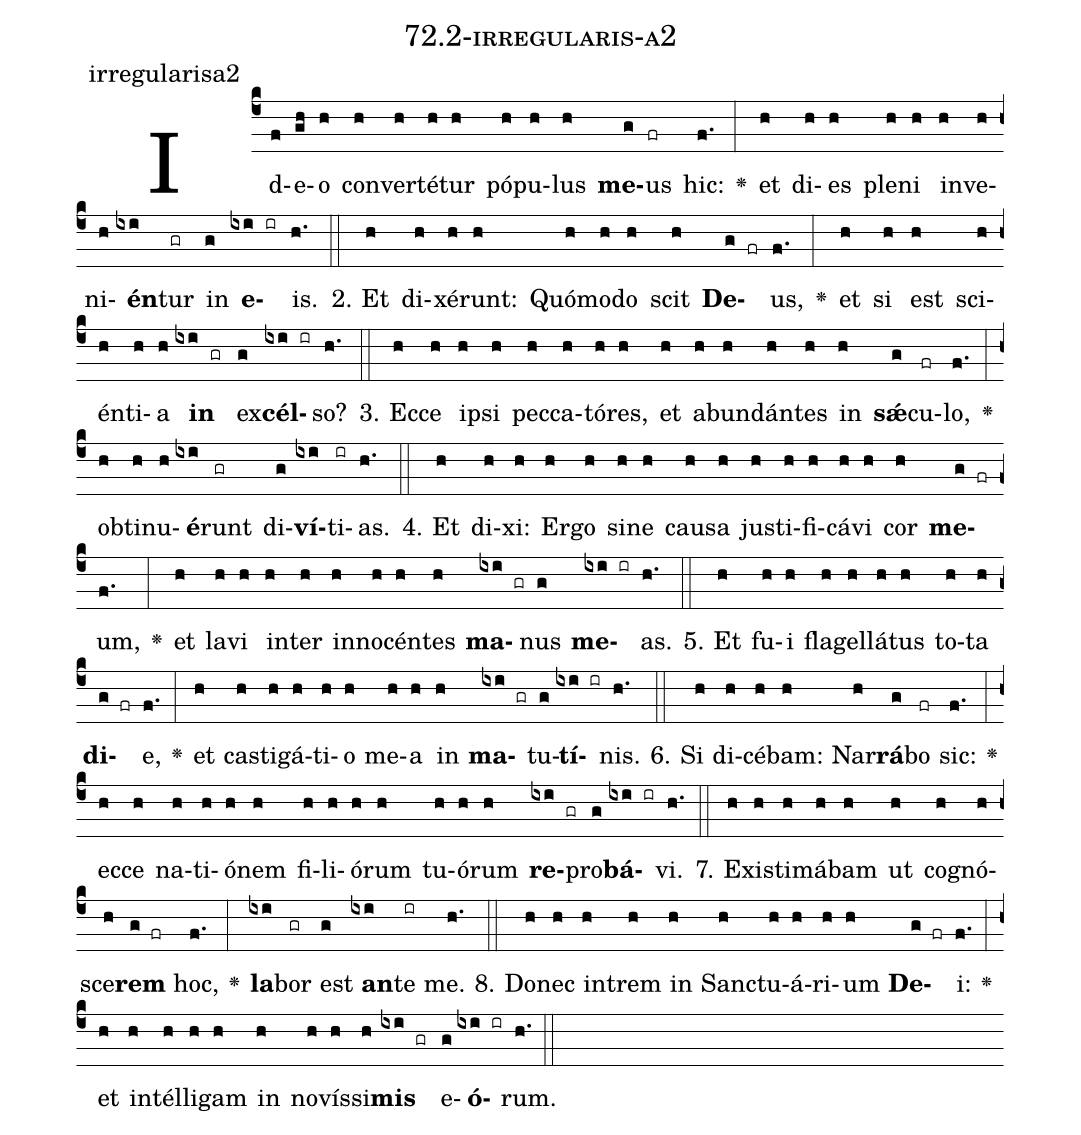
name: 72.2-irregularis-a2;
annotation: irregularisa2;
%%
(c4)Id(f)e(gh)o(h) con(h)ver(h)té(h)tur(h) pó(h)pu(h)lus(h) <b>me</b>(g)us(fr) hic:(f.) <v>\greheightstar</v>(:) et(h) di(h)es(h) ple(h)ni(h) in(h)ve(h)ni(h)<b>én</b>(ixi)tur(gr) in(g) <b>e</b>(ixi ir)is.(h.) (::)
2. Et(h) di(h)xé(h)runt:(h) Quó(h)mo(h)do(h) scit(h) <b>De</b>(g fr)us,(f.) <v>\greheightstar</v>(:) et(h) si(h) est(h) sci(h)én(h)ti(h)a(h) <b>in</b>(ixi gr) ex(g)<b>cél</b>(ixi ir)so?(h.) (::)
3. Ec(h)ce(h) ip(h)si(h) pec(h)ca(h)tó(h)res,(h) et(h) ab(h)un(h)dán(h)tes(h) in(h) <b>sǽ</b>(g)cu(fr)lo,(f.) <v>\greheightstar</v>(:) ob(h)ti(h)nu(h)<b>é</b>(ixi)runt(gr) di(g)<b>ví</b>(ixi)ti(ir)as.(h.) (::)
4. Et(h) di(h)xi:(h) Er(h)go(h) si(h)ne(h) cau(h)sa(h) jus(h)ti(h)fi(h)cá(h)vi(h) cor(h) <b>me</b>(g fr)um,(f.) <v>\greheightstar</v>(:) et(h) la(h)vi(h) in(h)ter(h) in(h)no(h)cén(h)tes(h) <b>ma</b>(ixi gr)nus(g) <b>me</b>(ixi ir)as.(h.) (::)
5. Et(h) fu(h)i(h) fla(h)gel(h)lá(h)tus(h) to(h)ta(h) <b>di</b>(g fr)e,(f.) <v>\greheightstar</v>(:) et(h) cas(h)ti(h)gá(h)ti(h)o(h) me(h)a(h) in(h) <b>ma</b>(ixi gr)tu(g)<b>tí</b>(ixi ir)nis.(h.) (::)
6. Si(h) di(h)cé(h)bam:(h) Nar(h)<b>rá</b>(g)bo(fr) sic:(f.) <v>\greheightstar</v>(:) ec(h)ce(h) na(h)ti(h)ó(h)nem(h) fi(h)li(h)ó(h)rum(h) tu(h)ó(h)rum(h) <b>re</b>(ixi gr)pro(g)<b>bá</b>(ixi ir)vi.(h.) (::)
7. Ex(h)is(h)ti(h)má(h)bam(h) ut(h) co(h)gnó(h)sce(h)<b>rem</b>(g fr) hoc,(f.) <v>\greheightstar</v>(:) <b>la</b>(ixi)bor(gr) est(g) <b>an</b>(ixi)te(ir) me.(h.) (::)
8. Do(h)nec(h) in(h)trem(h) in(h) Sanc(h)tu(h)á(h)ri(h)um(h) <b>De</b>(g fr)i:(f.) <v>\greheightstar</v>(:) et(h) in(h)tél(h)li(h)gam(h) in(h) no(h)vís(h)si(h)<b>mis</b>(ixi gr) e(g)<b>ó</b>(ixi ir)rum.(h.) (::)
